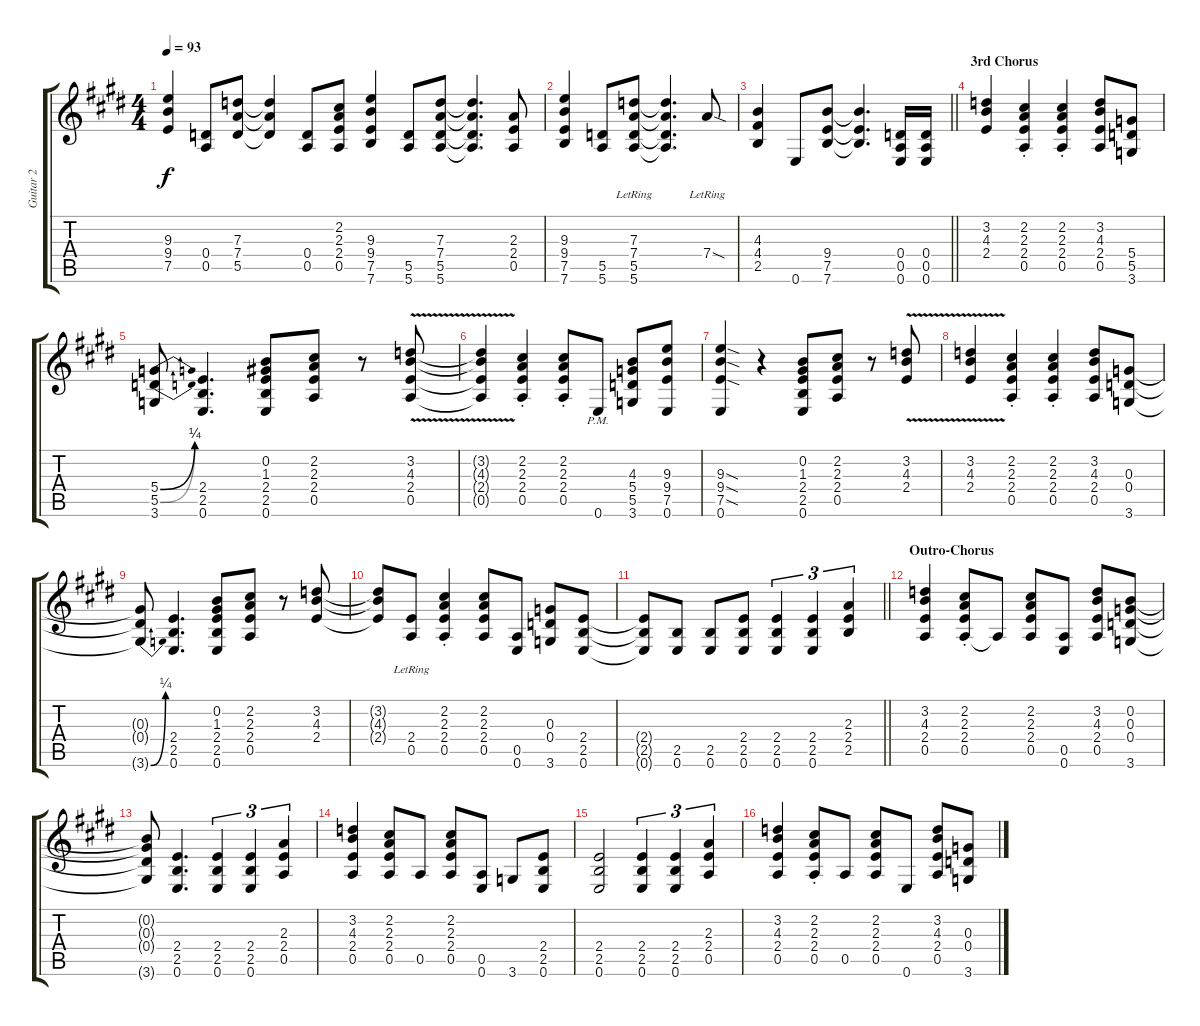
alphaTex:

\track ("Guitar 2" "Guitar 2") {instrument distortionguitar}
\staff {score tabs}
\tuning (E4 B3 G3 D3 A2 E2) {hide}
\ts (4 4)
\tempo 93
\clef g2
\ks c#minor
(9.3 9.4 7.5).4{dy f} (0.4 0.5).8 (7.3 7.4 5.5).8 (7.3{t} 7.4{t} 5.5{t}).4 (0.4 0.5).8 (2.2 2.3 2.4 0.5).8 (9.3 9.4 7.5 7.6).4 (5.5 5.6).8 (7.3 7.4 5.5 5.6).8 (7.3{t} 7.4{t} 5.5{t} 5.6{t}).4{d} (2.3 2.4 0.5).8 |
(9.3 9.4 7.5 7.6).4 (5.5 5.6).8 (7.3{lr} 7.4{lr} 5.5{lr} 5.6{lr}).8 (7.3{t} 7.4{t} 5.5{t} 5.6{t}).4{d} 7.4{sod lr}.8 |
\barLineRight lightlight
(4.3 4.4 2.5).4 0.6.8 (9.4 7.5 7.6).8 (9.4{t} 7.5{t} 7.6{t}).4{d} (0.4 0.5 0.6).16 (0.4 0.5 0.6).16 |
\section ("" "3rd Chorus")
(3.2 4.3 2.4).4 (2.2{st} 2.3{st} 2.4{st} 0.5{st}).4 (2.2{st} 2.3{st} 2.4{st} 0.5{st}).4 (3.2 4.3 2.4 0.5).8 (5.4 5.5 3.6).8 |
(5.4{be (bend 0 0 60 1)} 5.5{be (bend 0 0 60 1)} 3.6).8 (2.4 2.5 0.6).4{d} (0.2 1.3 2.4 2.5 0.6).8 (2.2 2.3 2.4 0.5).8 r.8 (3.2{v} 4.3{v} 2.4{v} 0.5{v}).8 |
(3.2{v t} 4.3{v t} 2.4{v t} 0.5{v t}).4 (2.2{st} 2.3{st} 2.4{st} 0.5{st}).4 (2.2{st} 2.3{st} 2.4{st} 0.5{st}).8 0.6{pm}.8 (4.3 5.4 5.5 3.6).8 (9.3 9.4 7.5 0.6).8 |
(9.3{sod} 9.4{sod} 7.5{sod} 0.6).4 r.4 (0.2 1.3 2.4 2.5 0.6).8 (2.2 2.3 2.4 0.5).8 r.8 (3.2{v} 4.3{v} 2.4{v}).8 |
(3.2{v} 4.3{v} 2.4{v}).4 (2.2{st} 2.3{st} 2.4{st} 0.5{st}).4 (2.2{st} 2.3{st} 2.4{st} 0.5{st}).4 (3.2 4.3 2.4 0.5).8 (0.3 0.4 3.6).8 |
(0.3{t} 0.4{t} 3.6{be (bend 0 0 60 1) t}).8 (2.4 2.5 0.6).4{d} (0.2 1.3 2.4 2.5 0.6).8 (2.2 2.3 2.4 0.5).8 r.8 (3.2 4.3 2.4).8 |
(3.2{t} 4.3{t} 2.4{t}).8 (2.4{lr} 0.5{lr}).8 (2.2{st} 2.3{st} 2.4{st} 0.5{st}).4 (2.2 2.3 2.4 0.5).8 (0.5 0.6).8 (0.3 0.4 3.6).8 (2.4 2.5 0.6).8 |
\barLineRight lightlight
(2.4{t} 2.5{t} 0.6{t}).8 (2.5 0.6).8 (2.5 0.6).8 (2.4 2.5 0.6).8 (2.4 2.5 0.6).4{tu (3 2)} (2.4 2.5 0.6).4{tu (3 2)} (2.3 2.4 2.5).4{tu (3 2)} |
\section ("" "Outro-Chorus")
(3.2 4.3 2.4 0.5).4 (2.2{st} 2.3{st} 2.4{st} 0.5{st}).8 0.5{t}.8 (2.2 2.3 2.4 0.5).8 (0.5 0.6).8 (3.2 4.3 2.4 0.5).8 (0.2 0.3 0.4 3.6).8 |
(0.2{t} 0.3{t} 0.4{t} 3.6{t}).8 (2.4 2.5 0.6).4{d} (2.4 2.5 0.6).4{tu (3 2)} (2.4 2.5 0.6).4{tu (3 2)} (2.3 2.4 0.5).4{tu (3 2)} |
(3.2 4.3 2.4 0.5).4 (2.2 2.3 2.4 0.5).8 0.5.8 (2.2 2.3 2.4 0.5).8 (0.5 0.6).8 3.6.8 (2.4 2.5 0.6).8 |
(2.4 2.5 0.6).2 (2.4 2.5 0.6).4{tu (3 2)} (2.4 2.5 0.6).4{tu (3 2)} (2.3 2.4 0.5).4{tu (3 2)} |
(3.2 4.3 2.4 0.5).4 (2.2{st} 2.3{st} 2.4{st} 0.5{st}).8 0.5.8 (2.2 2.3 2.4 0.5).8 0.6.8 (3.2 4.3 2.4 0.5).8 (0.3 0.4 3.6).8
